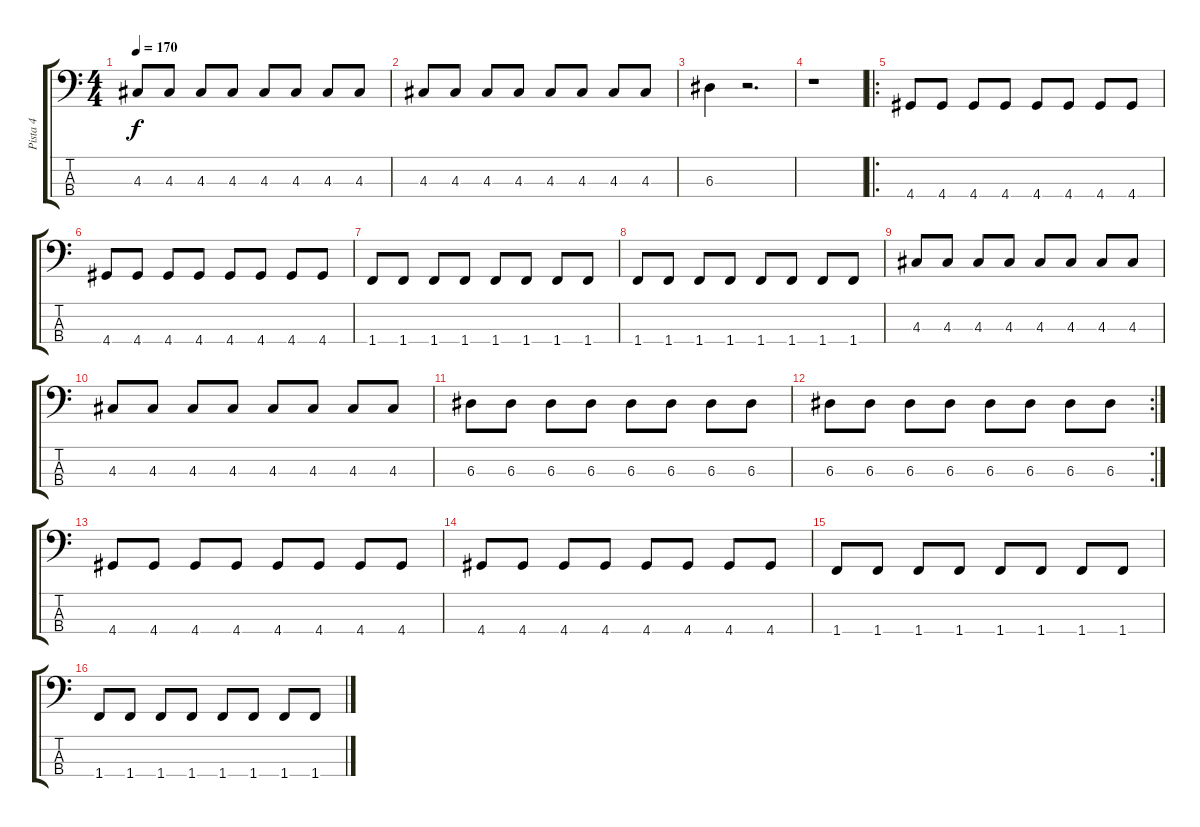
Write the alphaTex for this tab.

\track ("Pista 4" "Pista 4") {instrument electricbasspick}
\staff {score tabs}
\tuning (G2 D2 A1 E1) {hide}
\ts (4 4)
\tempo 170
\clef f4
\ks c
4.3.8{dy f} 4.3.8 4.3.8 4.3.8 4.3.8 4.3.8 4.3.8 4.3.8 |
4.3.8 4.3.8 4.3.8 4.3.8 4.3.8 4.3.8 4.3.8 4.3.8 |
6.3.4 r.2{d} |
r.1 |
\ro
4.4.8 4.4.8 4.4.8 4.4.8 4.4.8 4.4.8 4.4.8 4.4.8 |
4.4.8 4.4.8 4.4.8 4.4.8 4.4.8 4.4.8 4.4.8 4.4.8 |
1.4.8 1.4.8 1.4.8 1.4.8 1.4.8 1.4.8 1.4.8 1.4.8 |
1.4.8 1.4.8 1.4.8 1.4.8 1.4.8 1.4.8 1.4.8 1.4.8 |
4.3.8 4.3.8 4.3.8 4.3.8 4.3.8 4.3.8 4.3.8 4.3.8 |
4.3.8 4.3.8 4.3.8 4.3.8 4.3.8 4.3.8 4.3.8 4.3.8 |
6.3.8 6.3.8 6.3.8 6.3.8 6.3.8 6.3.8 6.3.8 6.3.8 |
\rc 2
6.3.8 6.3.8 6.3.8 6.3.8 6.3.8 6.3.8 6.3.8 6.3.8 |
4.4.8 4.4.8 4.4.8 4.4.8 4.4.8 4.4.8 4.4.8 4.4.8 |
4.4.8 4.4.8 4.4.8 4.4.8 4.4.8 4.4.8 4.4.8 4.4.8 |
1.4.8 1.4.8 1.4.8 1.4.8 1.4.8 1.4.8 1.4.8 1.4.8 |
1.4.8 1.4.8 1.4.8 1.4.8 1.4.8 1.4.8 1.4.8 1.4.8
